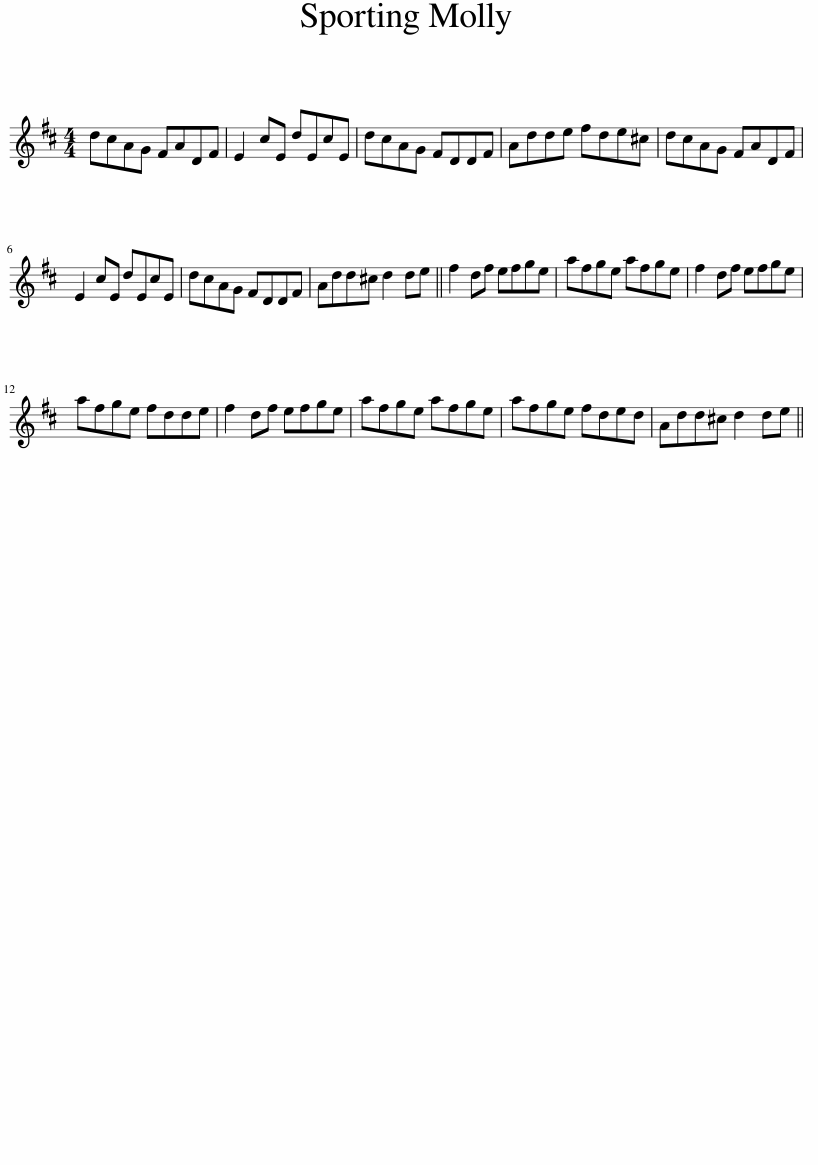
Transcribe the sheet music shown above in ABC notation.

X:1
L:1/8
M:4/4
I:linebreak $
K:D
V:1 treble
V:1
 dcAG FADF | E2 cE dEcE | dcAG FDDF | Adde fde^c | dcAG FADF |$ %5
 E2 cE dEcE | dcAG FDDF | Add^c d2 de || f2 df efge | afge afge | %10
 f2 df efge |$ afge fdde | f2 df efge | afge afge | afge fded | %15
 Add^c d2 de || %16
